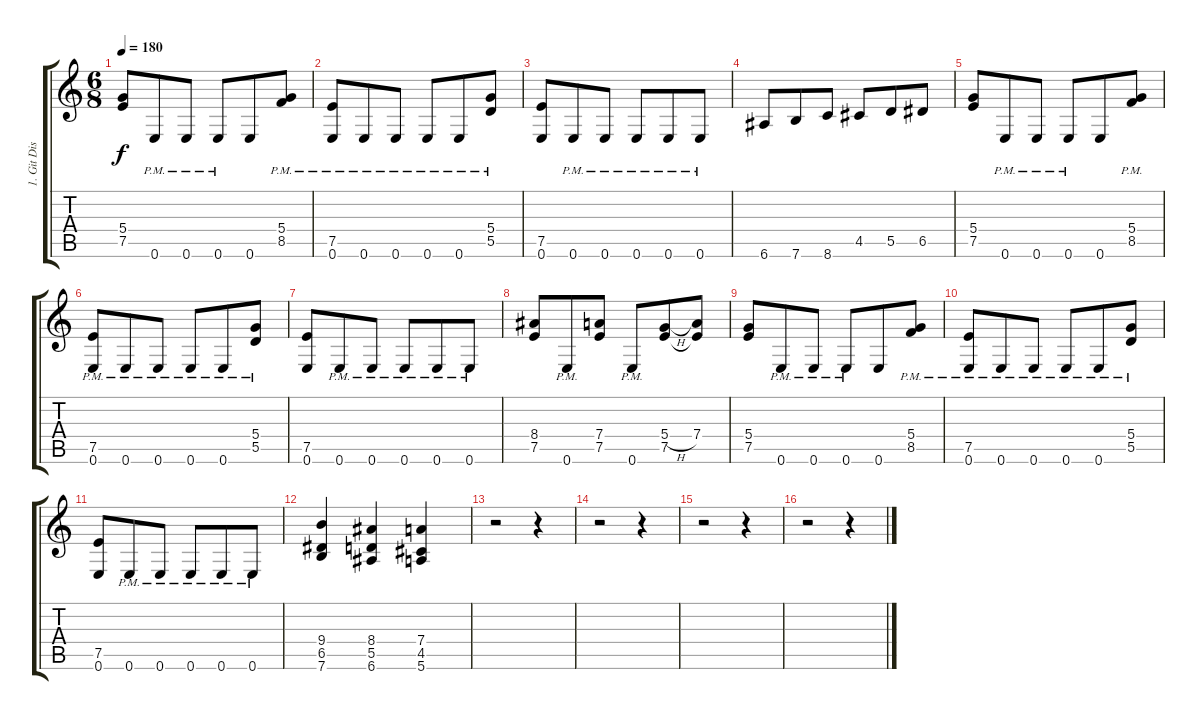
\track ("1. Git Dist" "1. Git Dis") {instrument distortionguitar}
\staff {score tabs}
\tuning (E4 B3 G3 D3 A2 E2) {hide}
\ts (6 8)
\tempo 180
\clef g2
\ks c
(5.4 7.5).8{dy f} 0.6{pm}.8 0.6{pm}.8 0.6{pm}.8 0.6.8 (5.4{pm} 8.5{pm}).8 |
(7.5{pm} 0.6{pm}).8 0.6{pm}.8 0.6{pm}.8 0.6{pm}.8 0.6{pm}.8 (5.4{pm} 5.5{pm}).8 |
(7.5 0.6).8 0.6{pm}.8 0.6{pm}.8 0.6{pm}.8 0.6{pm}.8 0.6{pm}.8 |
6.6.8 7.6.8 8.6.8 4.5.8 5.5.8 6.5.8 |
(5.4 7.5).8 0.6{pm}.8 0.6{pm}.8 0.6{pm}.8 0.6.8 (5.4{pm} 8.5{pm}).8 |
(7.5{pm} 0.6{pm}).8 0.6{pm}.8 0.6{pm}.8 0.6{pm}.8 0.6{pm}.8 (5.4{pm} 5.5{pm}).8 |
(7.5 0.6).8 0.6{pm}.8 0.6{pm}.8 0.6{pm}.8 0.6{pm}.8 0.6{pm}.8 |
(8.4 7.5).8 0.6{pm}.8 (7.4 7.5).8 0.6{pm}.8 (5.4{h} 7.5).8 (7.4 7.5{t}).8 |
(5.4 7.5).8 0.6{pm}.8 0.6{pm}.8 0.6{pm}.8 0.6.8 (5.4{pm} 8.5{pm}).8 |
(7.5{pm} 0.6{pm}).8 0.6{pm}.8 0.6{pm}.8 0.6{pm}.8 0.6{pm}.8 (5.4{pm} 5.5{pm}).8 |
(7.5 0.6).8 0.6{pm}.8 0.6{pm}.8 0.6{pm}.8 0.6{pm}.8 0.6{pm}.8 |
(9.4 6.5 7.6).4 (8.4 5.5 6.6).4 (7.4 4.5 5.6).4 |
r.2 r.4 |
r.2 r.4 |
r.2 r.4 |
r.2 r.4
